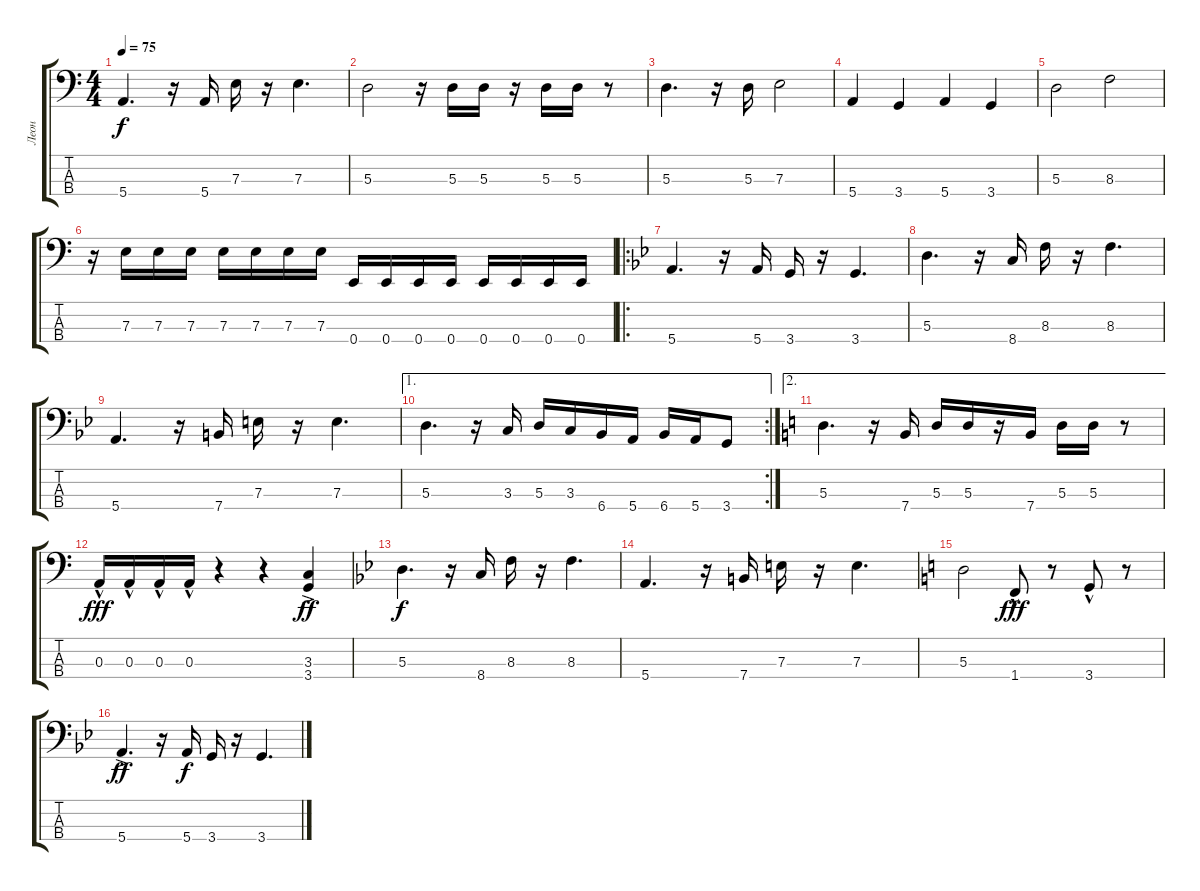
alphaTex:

\track ("Леон" "Леон") {instrument electricbassfinger}
\staff {score tabs}
\tuning (G2 D2 A1 E1) {hide}
\ts (4 4)
\tempo 75
\clef f4
\ks aminor
5.4.4{d dy f} r.16 5.4.16 7.3.16 r.16 7.3.4{d} |
5.3.2 r.16 5.3.16 5.3.16 r.16 5.3.16 5.3.16 r.8 |
5.3.4{d} r.16 5.3.16 7.3.2 |
5.4.4 3.4.4 5.4.4 3.4.4 |
5.3.2 8.3.2 |
r.16 7.3.16 7.3.16 7.3.16 7.3.16 7.3.16 7.3.16 7.3.16 0.4.16 0.4.16 0.4.16 0.4.16 0.4.16 0.4.16 0.4.16 0.4.16 |
\ro
\ks gminor
5.4.4{d} r.16 5.4.16 3.4.16 r.16 3.4.4{d} |
5.3.4{d} r.16 8.4.16 8.3.16 r.16 8.3.4{d} |
5.4.4{d} r.16 7.4.16 7.3.16 r.16 7.3.4{d} |
\ae 1
\rc 2
5.3.4{d} r.16 3.3.16 5.3.16 3.3.16 6.4.16 5.4.16 6.4.16 5.4.16 3.4.8 |
\ae 2
\ks aminor
5.3.4{d} r.16 7.4.16 5.3.16 5.3.16 r.16 7.4.16 5.3.16 5.3.16 r.8 |
0.3{hac}.16{dy fff} 0.3{hac}.16 0.3{hac}.16 0.3{hac}.16 r.4 r.4 (3.3 3.4{ac}).4{dy ff} |
\ks gminor
5.3.4{d dy f} r.16 8.4.16 8.3.16 r.16 8.3.4{d} |
5.4.4{d} r.16 7.4.16 7.3.16 r.16 7.3.4{d} |
\ks aminor
5.3.2 1.4{hac}.8{dy fff} r.8 3.4{hac}.8 r.8 |
\ks gminor
5.4{ac}.4{d dy ff} r.16 5.4.16{dy f} 3.4.16 r.16 3.4.4{d}
